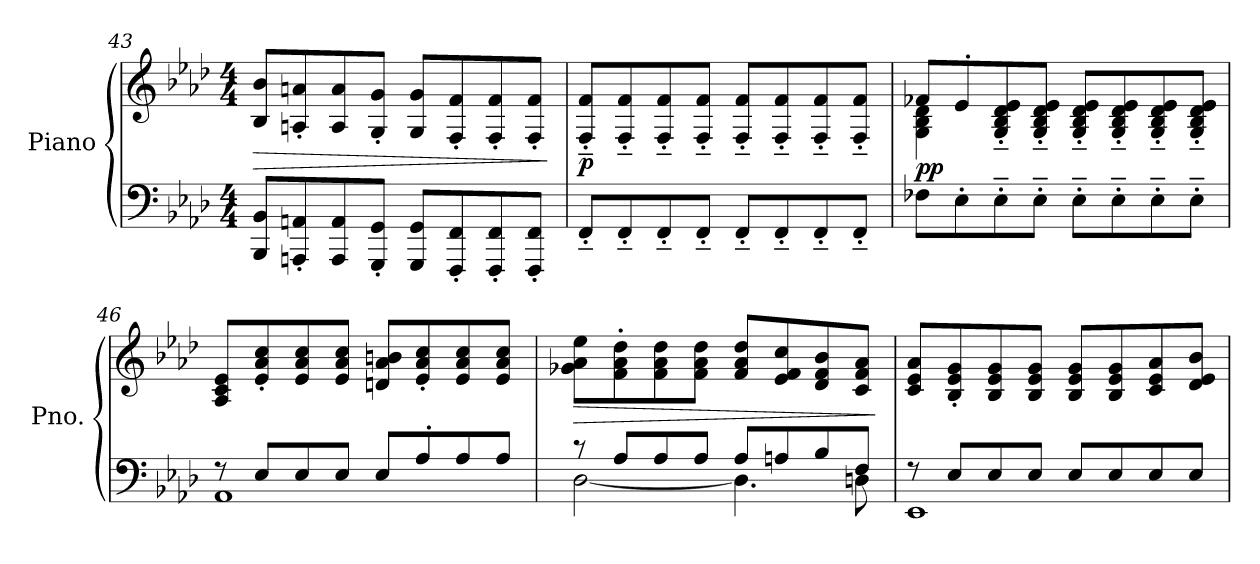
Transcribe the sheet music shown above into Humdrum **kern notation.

**kern	**kern	**dynam
*part1	*part1	*part1
*staff2	*staff1	*staff1/2
*I"Piano	*	*
*I'Pno.	*	*
*clefF4	*clefG2	*
*k[b-e-a-d-]	*k[b-e-a-d-]	*
*M4/4	*M4/4	*
=43	=43	=43
!	!	!LO:HP:b
8BBB-/ 8BB-/L	8B-/ 8b-/L	>
8AAAn/' 8AAn/'	8An/' 8an/'	.
8AAA/ 8AA/	8A/ 8a/	.
8GGG/' 8GG/'J	8G/' 8g/'J	.
8GGG/ 8GG/L	8G/ 8g/L	.
8FFF/' 8FF/'	8F/' 8f/'	.
8FFF/' 8FF/'	8F/' 8f/'	.
8FFF/' 8FF/'J	8F/' 8f/'J	.
.	.	]
=44	=44	=44
!	!	!LO:DY:b
8FF'~/L	8F/'~ 8f/'~L	p
8FF'~/	8F/'~ 8f/'~	.
8FF'~/	8F/'~ 8f/'~	.
8FF'~/J	8F/'~ 8f/'~J	.
8FF'~/L	8F/'~ 8f/'~L	.
8FF'~/	8F/'~ 8f/'~	.
8FF'~/	8F/'~ 8f/'~	.
8FF'~/J	8F/'~ 8f/'~J	.
=45	=45	=45
*	*^	*
!	!	!	!LO:DY:b
8F-X\L	8f-X/L	4G\ 4B-\ 4d-\	pp
8E-'\	8e-'/	.	.
8E-'~\	8G/'~ 8B-/'~ 8d-/'~ 8e-/'~	2.ryy	.
8E-'~\J	8G/'~ 8B-/'~ 8d-/'~ 8e-/'~J	.	.
8E-'~\L	8G/'~ 8B-/'~ 8d-/'~ 8e-/'~L	.	.
8E-'~\	8G/'~ 8B-/'~ 8d-/'~ 8e-/'~	.	.
8E-'~\	8G/'~ 8B-/'~ 8d-/'~ 8e-/'~	.	.
8E-'~\J	8G/'~ 8B-/'~ 8d-/'~ 8e-/'~J	.	.
*	*v	*v	*
!!LO:LB:g=z
=46	=46	=46
*^	*	*
8r	1AA-	8A-/ 8c/ 8e-/L	.
8E-/L	.	8e-/' 8a-/' 8cc/'	.
8E-/	.	8e-/ 8a-/ 8cc/	.
8E-/J	.	8e-/ 8a-/ 8cc/J	.
8E-/L	.	8dn/ 8a-/ 8bn/L	.
8A-'/	.	8e-/' 8a-/' 8cc/'	.
8A-/	.	8e-/ 8a-/ 8cc/	.
8A-/J	.	8e-/ 8a-/ 8cc/J	.
=47	=47	=47	=47
!	!	!	!LO:HP:b
8r	[2D-\	8g-X\ 8a-\ 8ee-\L	>
8A-/L	.	8f\' 8a-\' 8dd-\'	.
8A-/	.	8f\ 8a-\ 8dd-\	.
8A-/J	.	8f\ 8a-\ 8dd-\J	.
8A-/L	4.D-\]	8f/ 8a-/ 8dd-/L	.
8An/	.	8e-/ 8f/ 8cc/	.
8B-/	.	8d-/ 8f/ 8b-/	.
8F/J	8Dn\	8c/ 8f/ 8a-/J	.
*v	*v	*	*
.	.	]
=48	=48	=48
*^	*	*
8r	1EE-	8c/ 8e-/ 8a-/L	.
8E-/L	.	8B-/' 8e-/' 8g/'	.
8E-/	.	8B-/ 8e-/ 8g/	.
8E-/J	.	8B-/ 8e-/ 8g/J	.
8E-/L	.	8B-/ 8e-/ 8g/L	.
8E-/	.	8B-/ 8e-/ 8g/	.
8E-/	.	8c/ 8e-/ 8a-/	.
8E-/J	.	8d-/ 8e-/ 8b-/J	.
*v	*v	*	*
=	=	=
*-	*-	*-
